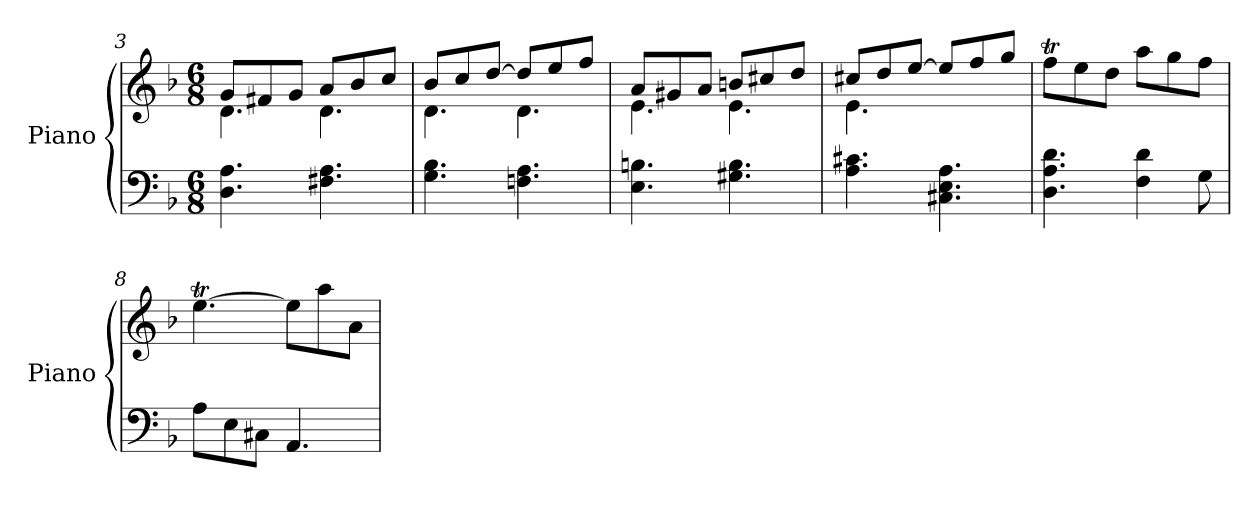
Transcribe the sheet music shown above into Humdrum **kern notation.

**kern	**kern
*part1	*part1
*staff2	*staff1
*I"Piano	*
*I'Piano	*
*clefF4	*clefG2
*k[b-]	*k[b-]
*M6/8	*M6/8
=3	=3
*	*^
4.D\ 4.A\	8g/L	4.d\
.	8f#X/	.
.	8g/J	.
4.F#X\ 4.A\	8a/L	4.d\
.	8b-/	.
.	8cc/J	.
=4	=4	=4
4.G\ 4.B-\	8b-/L	4.d\
.	8cc/	.
.	[>8dd/J	.
4.Fn\ 4.A\	8dd/L]	4.d\
.	8ee/	.
.	8ff/J	.
=5	=5	=5
4.E\ 4.Bn\	8a/L	4.e\
.	8g#X/	.
.	8a/J	.
4.G#X\ 4.B\	8bn/L	4.e\
.	8cc#X/	.
.	8dd/J	.
!!LO:LB:g=z	!!
=6	=6	=6
4.A\ 4.c#X\	8cc#X/L	4.e\
.	8dd/	.
.	[>8ee/J	.
4.C#X\ 4.E\ 4.A\	8ee/L]	4.ryy
.	8ff/	.
.	8gg/J	.
*	*v	*v
=7	=7
4.D\ 4.A\ 4.d\	8ffT\L
.	8ee\
.	8dd\J
4F\ 4d\	8aa\L
.	8gg\
8G\	8ff\J
=8	=8
8A\L	[>4.eet\
8E\	.
8C#X\J	.
4.AA/	8ee\L]
.	8aa\
.	8a\J
=	=
*-	*-
